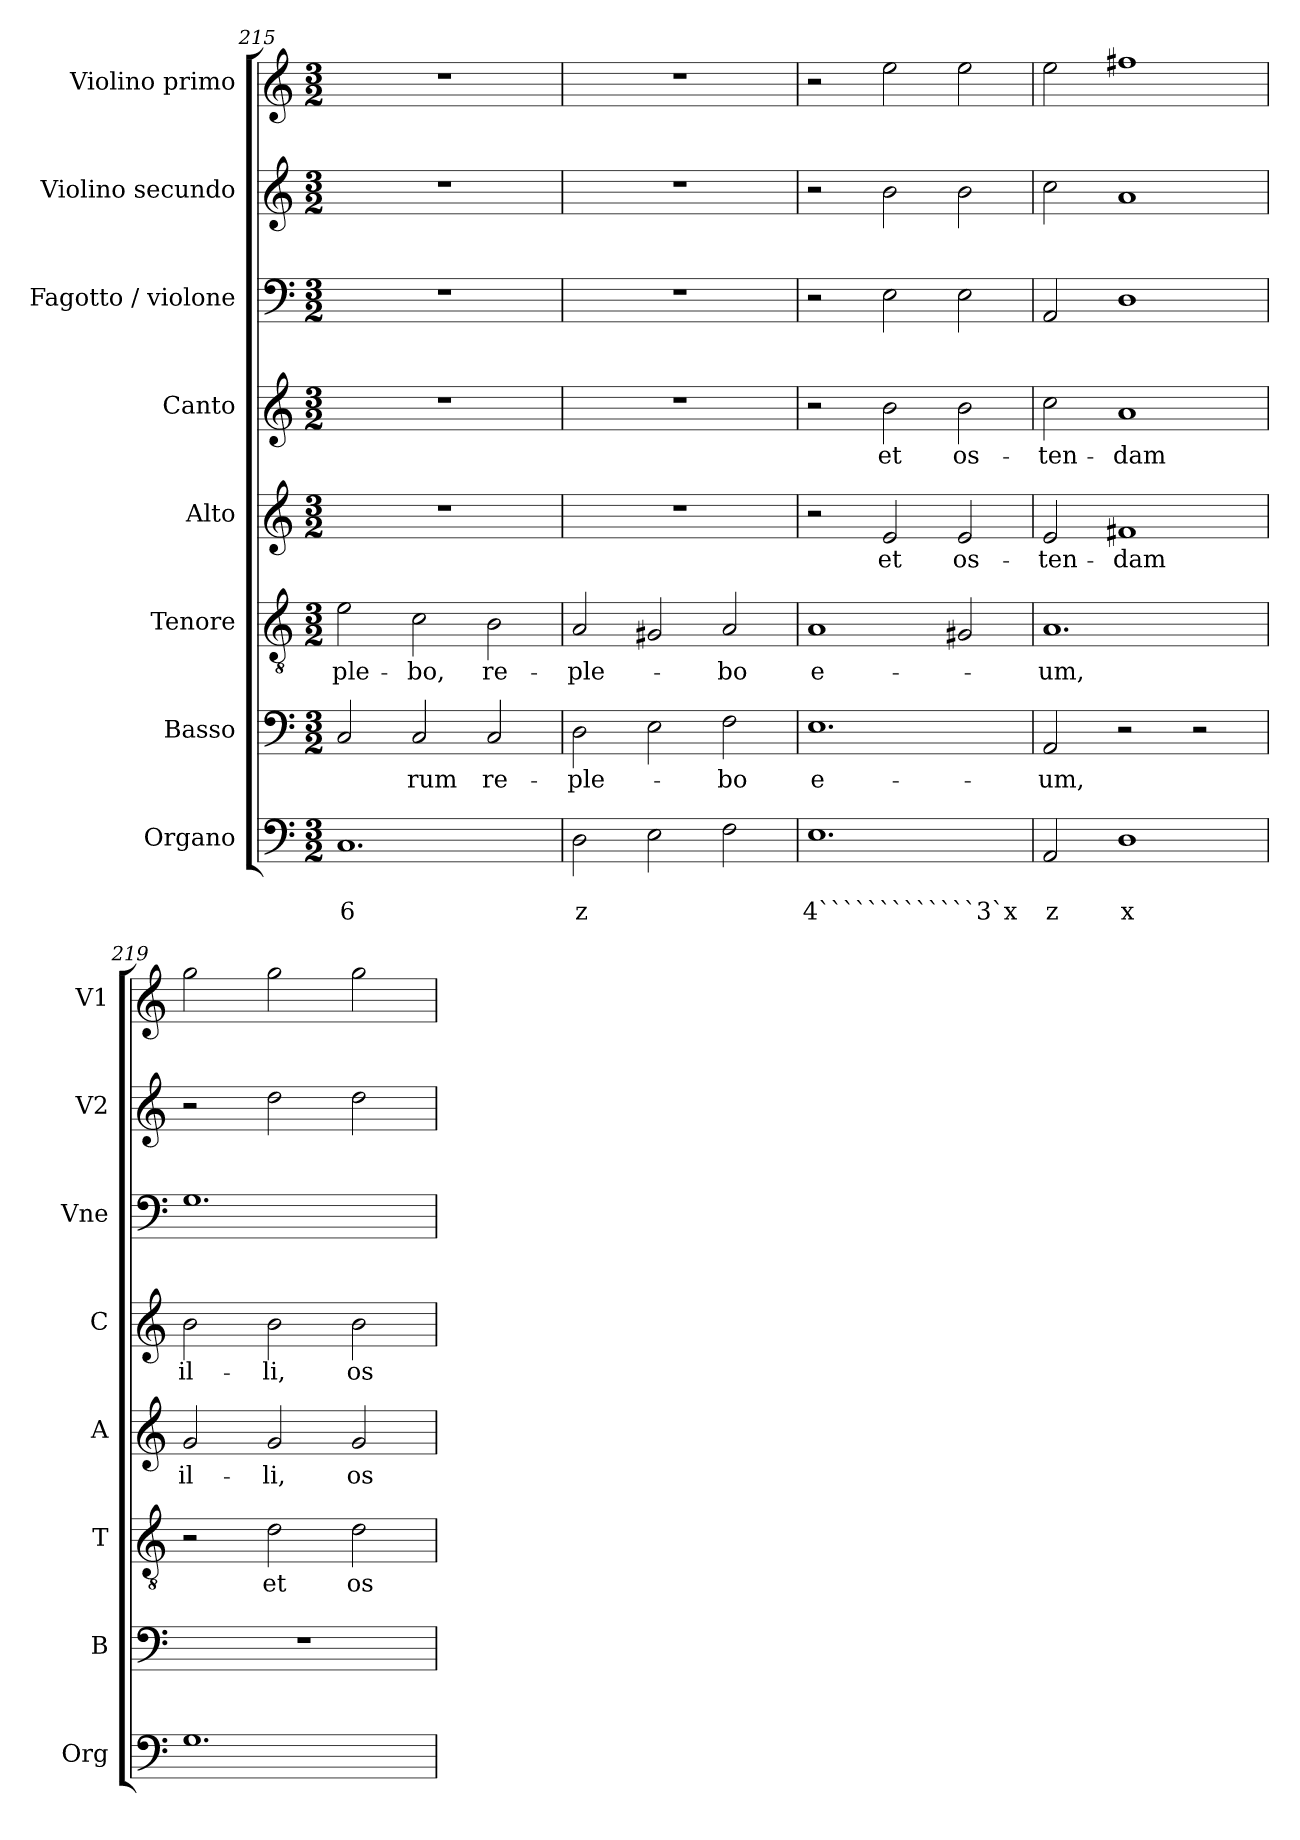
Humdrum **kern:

**kern	**text	**text	**kern	**text	**kern	**text	**kern	**text	**kern	**text	**kern	**kern	**kern
*part8	*part8	*part8	*part7	*part7	*part6	*part6	*part5	*part5	*part4	*part4	*part3	*part2	*part1
*staff8	*staff8	*staff8	*staff7	*staff7	*staff6	*staff6	*staff5	*staff5	*staff4	*staff4	*staff3	*staff2	*staff1
*I"Organo	*	*	*I"Basso	*	*I"Tenore	*	*I"Alto	*	*I"Canto	*	*I"Fagotto / violone	*I"Violino secundo	*I"Violino primo
*I'Org	*	*	*I'B	*	*I'T	*	*I'A	*	*I'C	*	*I'Vne	*I'V2	*I'V1
*clefF4	*	*	*clefF4	*	*clefGv2	*	*clefG2	*	*clefG2	*	*clefF4	*clefG2	*clefG2
*k[]	*	*	*k[]	*	*k[]	*	*k[]	*	*k[]	*	*k[]	*k[]	*k[]
*C:	*	*	*C:	*	*C:	*	*C:	*	*C:	*	*C:	*C:	*C:
*M3/2	*	*	*M3/2	*	*M3/2	*	*M3/2	*	*M3/2	*	*M3/2	*M3/2	*M3/2
=215	=215	=215	=215	=215	=215	=215	=215	=215	=215	=215	=215	=215	=215
!	!	!LO:LY:b	!	!	!	!LO:LY:b	!	!	!	!	!	!	!
1.C	.	6	2C/	.	2e\	-ple-	1.r	.	1.r	.	1.r	1.r	1.r
!	!	!	!	!LO:LY:b	!	!LO:LY:b	!	!	!	!	!	!	!
.	.	.	2C/	-rum	2c\	-bo,	.	.	.	.	.	.	.
!	!	!	!	!LO:LY:b	!	!LO:LY:b	!	!	!	!	!	!	!
.	.	.	2C/	re-	2B\	re-	.	.	.	.	.	.	.
=216	=216	=216	=216	=216	=216	=216	=216	=216	=216	=216	=216	=216	=216
!	!	!LO:LY:b	!	!LO:LY:b	!	!LO:LY:b	!	!	!	!	!	!	!
2D\	.	z	2D\	-ple-	2A/	-ple-	1.r	.	1.r	.	1.r	1.r	1.r
2E\	.	.	2E\	.	2G#X/	.	.	.	.	.	.	.	.
!	!	!	!	!LO:LY:b	!	!LO:LY:b	!	!	!	!	!	!	!
2F\	.	.	2F\	-bo	2A/	-bo	.	.	.	.	.	.	.
!!LO:LB:g=z
=217	=217	=217	=217	=217	=217	=217	=217	=217	=217	=217	=217	=217	=217
!	!	!LO:LY:b	!	!LO:LY:b	!	!LO:LY:b	!	!	!	!	!	!	!
1.E	.	4`````````````3`x	1.E	e-	1A	e-	2r	.	2r	.	2r	2r	2r
!	!	!	!	!	!	!	!	!LO:LY:b	!	!LO:LY:b	!	!	!
.	.	.	.	.	.	.	2e/	et	2b\	et	2E\	2b\	2ee\
!	!	!	!	!	!	!	!	!LO:LY:b	!	!LO:LY:b	!	!	!
.	.	.	.	.	2G#X/	.	2e/	os-	2b\	os-	2E\	2b\	2ee\
=218	=218	=218	=218	=218	=218	=218	=218	=218	=218	=218	=218	=218	=218
!	!	!LO:LY:b	!	!LO:LY:b	!	!LO:LY:b	!	!LO:LY:b	!	!LO:LY:b	!	!	!
2AA/	.	z	2AA/	-um,	1.A	-um,	2e/	-ten-	2cc\	-ten-	2AA/	2cc\	2ee\
!	!	!LO:LY:b	!	!	!	!	!	!LO:LY:b	!	!LO:LY:b	!	!	!
1D	.	x	2r	.	.	.	1f#X	-dam	1a	-dam	1D	1a	1ff#X
.	.	.	2r	.	.	.	.	.	.	.	.	.	.
=219	=219	=219	=219	=219	=219	=219	=219	=219	=219	=219	=219	=219	=219
!	!	!	!	!	!	!	!	!LO:LY:b	!	!LO:LY:b	!	!	!
1.G	.	.	1.r	.	2r	.	2g/	il-	2b\	il-	1.G	2r	2gg\
!	!	!	!	!	!	!LO:LY:b	!	!LO:LY:b	!	!LO:LY:b	!	!	!
.	.	.	.	.	2d\	et	2g/	-li,	2b\	-li,	.	2dd\	2gg\
!	!	!	!	!	!	!LO:LY:b	!	!LO:LY:b	!	!LO:LY:b	!	!	!
.	.	.	.	.	2d\	os-	2g/	os-	2b\	os-	.	2dd\	2gg\
=	=	=	=	=	=	=	=	=	=	=	=	=	=
*-	*-	*-	*-	*-	*-	*-	*-	*-	*-	*-	*-	*-	*-
